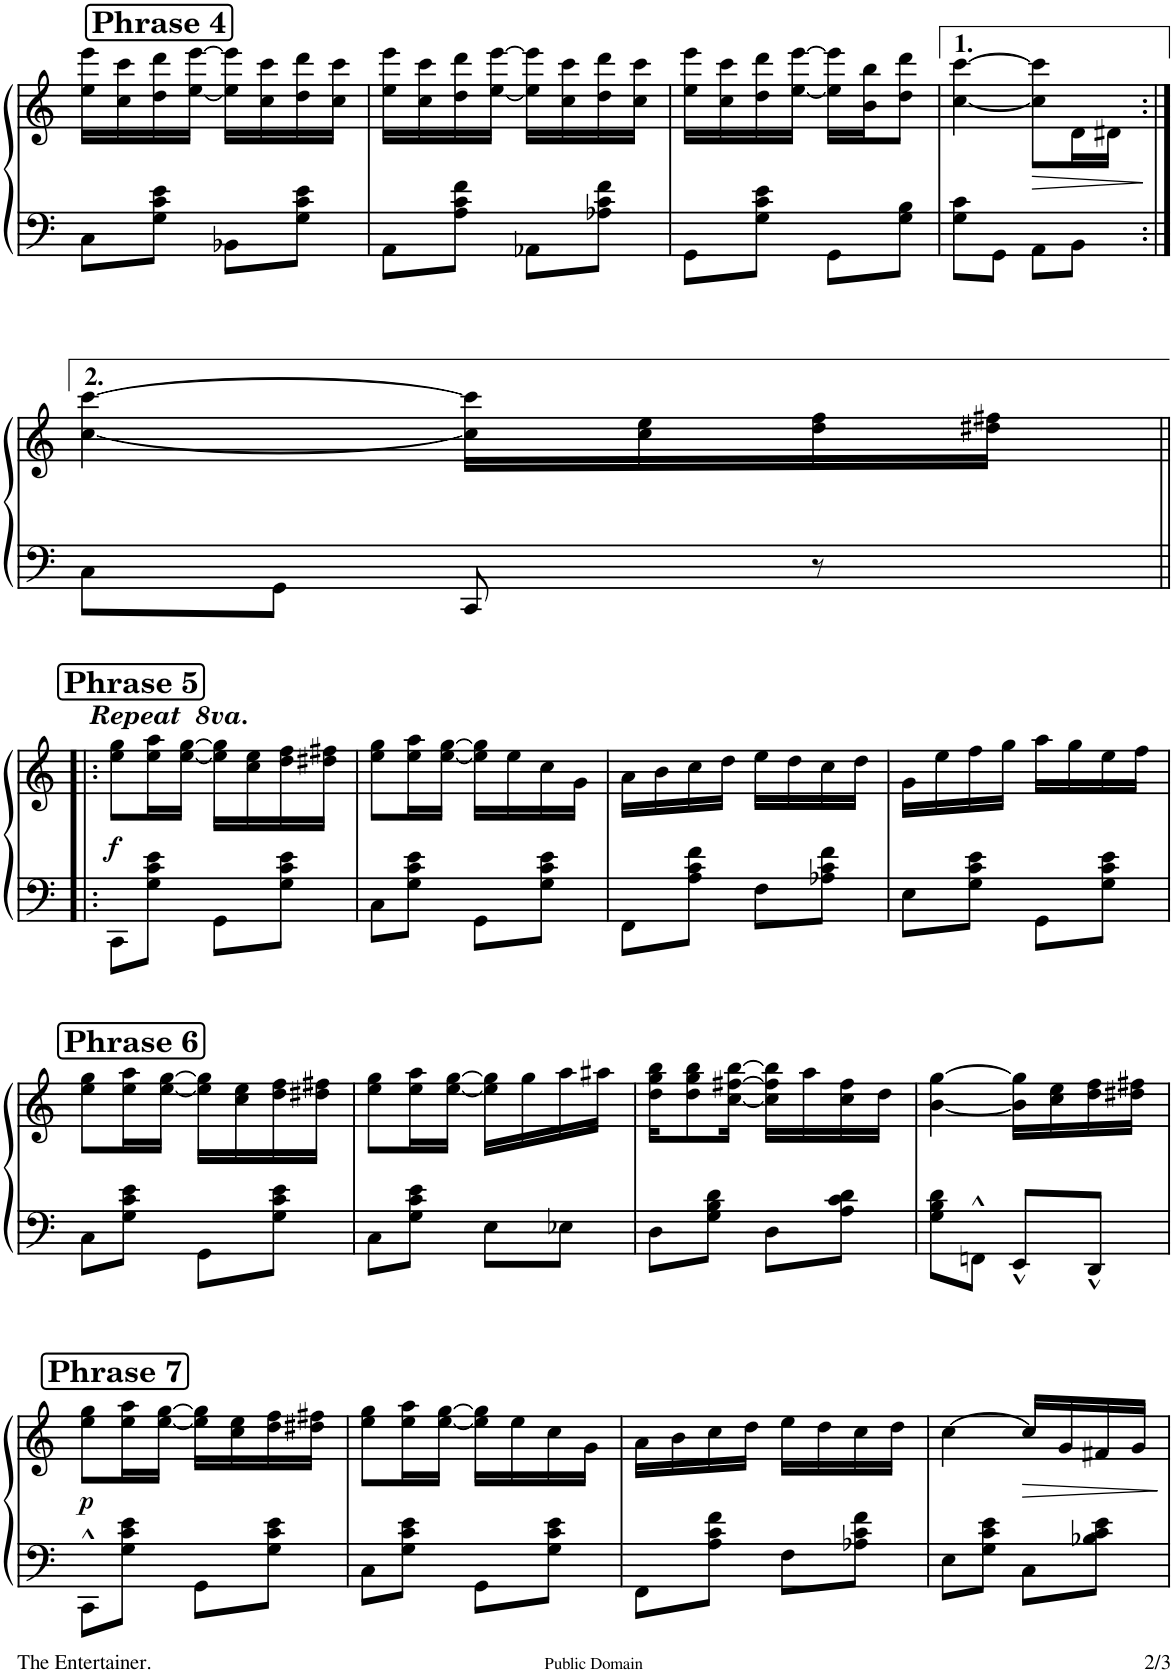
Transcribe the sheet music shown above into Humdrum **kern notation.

**kern	**kern	**dynam
*part1	*part1	*part1
*staff2	*staff1	*staff1/2
*I"Piano	*	*
*I'Pno	*	*
!!LO:PB:g=z
*clefF4	*clefG2	*
*k[]	*k[]	*
*M2/4	*M2/4	*
!!LO:REH:place=s1:a:B:cj:fs=14:t=Phrase 4
=17	=17	=17
8C\L	16ee\ 16eee\LL	.
.	16cc\ 16ccc\	.
8G\ 8c\ 8e\J	16dd\ 16ddd\	.
.	[<16ee\ [16eee\JJ	.
8BB-X\L	16ee\] 16eee\]LL	.
.	16cc\ 16ccc\	.
8G\ 8c\ 8e\J	16dd\ 16ddd\	.
.	16cc\ 16ccc\JJ	.
=18	=18	=18
8AA\L	16ee\ 16eee\LL	.
.	16cc\ 16ccc\	.
8A\ 8c\ 8f\J	16dd\ 16ddd\	.
.	[<16ee\ [16eee\JJ	.
8AA-X\L	16ee\] 16eee\]LL	.
.	16cc\ 16ccc\	.
8A-X\ 8c\ 8f\J	16dd\ 16ddd\	.
.	16cc\ 16ccc\JJ	.
=19	=19	=19
8GG\L	16ee\ 16eee\LL	.
.	16cc\ 16ccc\	.
8G\ 8c\ 8e\J	16dd\ 16ddd\	.
.	[<16ee\ [16eee\JJ	.
8GG\L	16ee\] 16eee\]LL	.
.	16b\ 16bb\J	.
8G\ 8B\J	8dd\ 8ddd\J	.
=20	=20	=20
8G\ 8c\L	[<4cc\ [4ccc\	.
8GG\J	.	.
!	!	!LO:HP:b
8AA\L	8cc\] 8ccc\]L	>
8BB\J	16d\L	.
.	16d#X\JJ	.
.	.	]
!!LO:LB:g=z
=20X1:|!	=20X1:|!	=20X1:|!
8C\L	[<4cc\ [4ccc\	.
8GG\J	.	.
8CC/	16cc\] 16ccc\]LL	.
.	16cc\ 16ee\	.
8r	16dd\ 16ff\	.
.	16dd#X\ 16ff#X\JJ	.
!!LO:LB:g=z
!!LO:REH:place=s1:a:B:cj:fs=14:t=Phrase 5
=21!|:	=21!|:	=21!|:
!	!LO:TX:a:Bi:t=Repeat  8va.	!
!	!	!LO:DY:b
8CC\L	8ee\ 8gg\L	f
8G\ 8c\ 8e\J	16ee\ 16aa\L	.
.	[<16ee\ [16gg\JJ	.
8GG\L	16ee\] 16gg\]LL	.
.	16cc\ 16ee\	.
8G\ 8c\ 8e\J	16dd\ 16ff\	.
.	16dd#X\ 16ff#X\JJ	.
=22	=22	=22
8C\L	8ee\ 8gg\L	.
8G\ 8c\ 8e\J	16ee\ 16aa\L	.
.	[<16ee\ [16gg\JJ	.
8GG\L	16ee\] 16gg\]LL	.
.	16ee\	.
8G\ 8c\ 8e\J	16cc\	.
.	16g\JJ	.
=23	=23	=23
8FF\L	16a\LL	.
.	16b\	.
8A\ 8c\ 8f\J	16cc\	.
.	16dd\JJ	.
8F\L	16ee\LL	.
.	16dd\	.
8A-X\ 8c\ 8f\J	16cc\	.
.	16dd\JJ	.
=24	=24	=24
8E\L	16g\LL	.
.	16ee\	.
8G\ 8c\ 8e\J	16ff\	.
.	16gg\JJ	.
8GG\L	16aa\LL	.
.	16gg\	.
8G\ 8c\ 8e\J	16ee\	.
.	16ff\JJ	.
!!LO:LB:g=z
!!LO:REH:place=s1:a:B:cj:fs=14:t=Phrase 6
=25	=25	=25
8C\L	8ee\ 8gg\L	.
8G\ 8c\ 8e\J	16ee\ 16aa\L	.
.	[<16ee\ [16gg\JJ	.
8GG\L	16ee\] 16gg\]LL	.
.	16cc\ 16ee\	.
8G\ 8c\ 8e\J	16dd\ 16ff\	.
.	16dd#X\ 16ff#X\JJ	.
=26	=26	=26
8C\L	8ee\ 8gg\L	.
8G\ 8c\ 8e\J	16ee\ 16aa\L	.
.	[<16ee\ [16gg\JJ	.
8E\L	16ee\] 16gg\]LL	.
.	16gg\	.
8E-X\J	16aa\	.
.	16aa#X\JJ	.
=27	=27	=27
8D\L	16dd\ 16gg\ 16bb\KL	.
.	8dd\ 8gg\ 8bb\	.
8G\ 8B\ 8d\J	.	.
.	[<16cc\ [>16ff#X\ [16bb\Jk	.
8D\L	16cc\] 16ff#\] 16bb\]LL	.
.	16aa\	.
8A\ 8c\ 8d\J	16cc\ 16ff#\	.
.	16dd\JJ	.
=28	=28	=28
8G\ 8B\ 8d\L	[<4b\ [4gg\	.
8FFn^^\J	.	.
8EE^^/L	16b\] 16gg\]LL	.
.	16cc\ 16ee\	.
8DD^^/J	16dd\ 16ff\	.
.	16dd#X\ 16ff#X\JJ	.
!!LO:LB:g=z
!!LO:REH:place=s1:a:B:cj:fs=14:t=Phrase 7
=29	=29	=29
!	!	!LO:DY:b
8CC^^\L	8ee\ 8gg\L	p
8G\ 8c\ 8e\J	16ee\ 16aa\L	.
.	[<16ee\ [16gg\JJ	.
8GG\L	16ee\] 16gg\]LL	.
.	16cc\ 16ee\	.
8G\ 8c\ 8e\J	16dd\ 16ff\	.
.	16dd#X\ 16ff#X\JJ	.
=30	=30	=30
8C\L	8ee\ 8gg\L	.
8G\ 8c\ 8e\J	16ee\ 16aa\L	.
.	[<16ee\ [16gg\JJ	.
8GG\L	16ee\] 16gg\]LL	.
.	16ee\	.
8G\ 8c\ 8e\J	16cc\	.
.	16g\JJ	.
=31	=31	=31
8FF\L	16a\LL	.
.	16b\	.
8A\ 8c\ 8f\J	16cc\	.
.	16dd\JJ	.
8F\L	16ee\LL	.
.	16dd\	.
8A-X\ 8c\ 8f\J	16cc\	.
.	16dd\JJ	.
=32	=32	=32
8E\L	[4cc\	.
8G\ 8c\ 8e\J	.	.
!	!	!LO:HP:b
8C\L	16cc/LL]	>
.	16g/	.
8B-X\ 8c\ 8e\J	16f#X/	.
.	16g/JJ	.
.	.	]
=	=	=
*-	*-	*-
